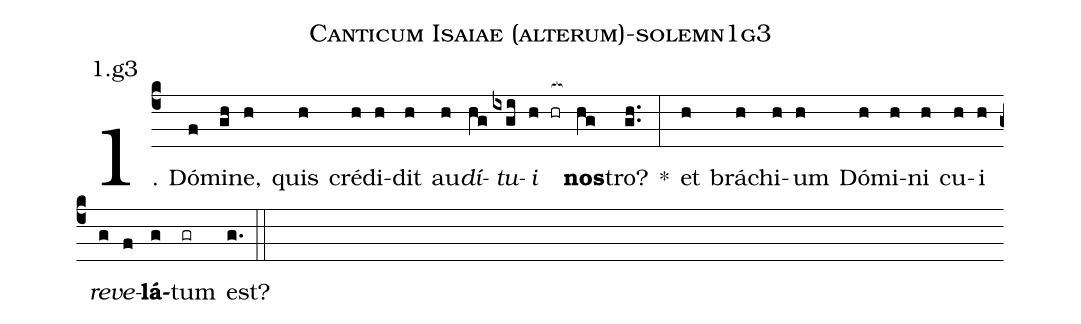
name: Canticum Isaiae (alterum)-solemn1g3;
annotation: 1.g3;
%%
(c4)1. Dó(f)mi(gh)ne,(h) quis(h) cré(h)di(h)dit(h) au(h)<i>dí</i>(hg)<i>tu</i>(ixgi)<i>i</i>(h hr[ocb:1{]) <b>nos</b>(hg[ocb:0}])tro?(gh..) *(:) et(h) brá(h)chi(h)um(h) Dó(h)mi(h)ni(h) cu(h)i(h) <i>re</i>(g)<i>ve</i>(f)<b>lá</b>(g)tum(gr) est?(g.) (::)
